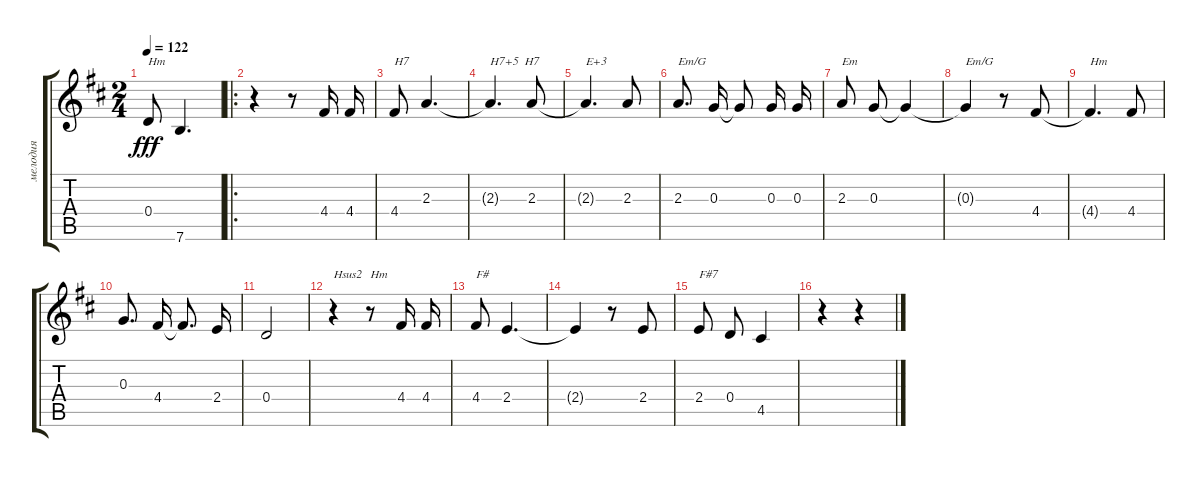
\track ("мелодия" "мелодия") {instrument acousticguitarsteel}
\staff {score tabs}
\tuning (E4 B3 G3 D3 A2 E2) {hide}
\ts (2 4)
\tempo 122
\clef g2
\ks bminor
0.4.8{txt "Hm" dy fff} 7.6.4{d} |
\ro
r.4 r.8 4.4.16{beam split} 4.4.16 |
4.4.8{txt "H7"} 2.3.4{d} |
2.3{t}.4{d txt "H7+5  H7"} 2.3.8 |
2.3{t}.4{d txt "E+3"} 2.3.8 |
2.3.8{d txt "Em/G" beam split} 0.3.16 0.3{t}.8{beam split} 0.3.16{beam split} 0.3.16 |
2.3.8{txt "Em" beam split} 0.3.8 0.3{t}.4 |
0.3{t}.4{txt "Em/G"} r.8 4.4.8 |
4.4{t}.4{d txt "Hm"} 4.4.8 |
0.3.8{d beam split} 4.4.16 4.4{t}.8{d beam split} 2.4.16 |
0.4.2 |
r.4{txt "Hsus2"} r.8{txt "Hm"} 4.4.16{beam split} 4.4.16 |
4.4.8{txt "F#"} 2.4.4{d} |
2.4{t}.4 r.8 2.4.8 |
2.4.8{txt "F#7" beam split} 0.4.8 4.5.4 |
r.4 r.4
